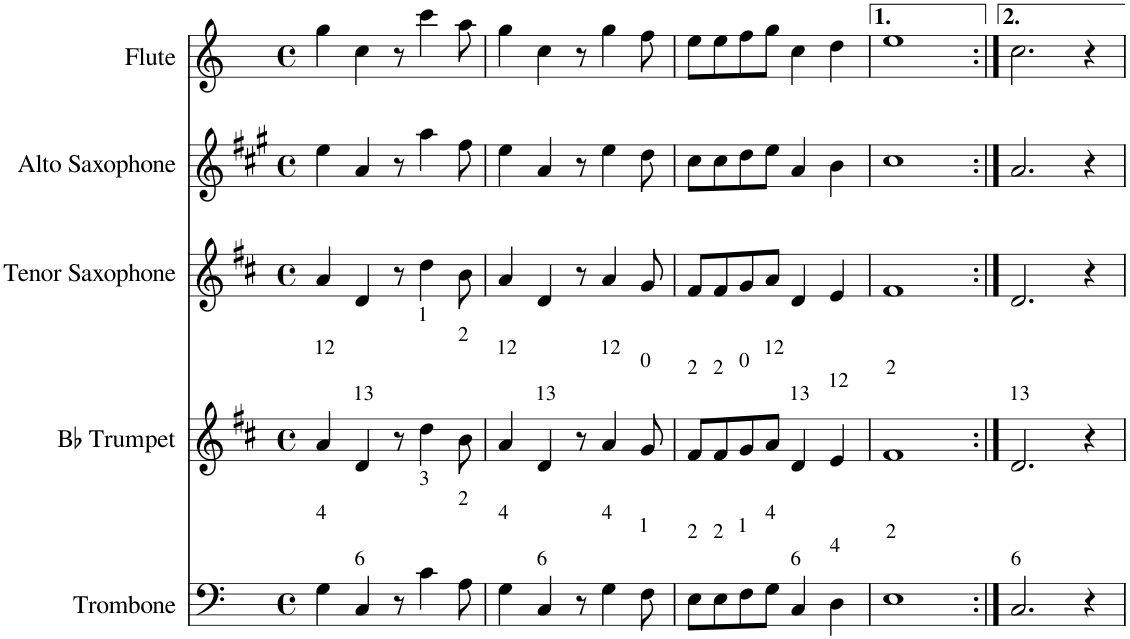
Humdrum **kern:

**kern	**kern	**kern	**kern	**kern
*part5	*part4	*part3	*part2	*part1
*staff5	*staff4	*staff3	*staff2	*staff1
*I"Trombone	*I"Bb Trumpet	*I"Tenor Saxophone	*I"Alto Saxophone	*I"Flute
*I'Tbn.	*I'Bb Tpt.	*I'T. Sax.	*I'A. Sax.	*I'Fl.
*clefF4	*clefG2	*clefG2	*clefG2	*clefG2
*	*Trd1c2	*Trd8c14	*Trd5c9	*
*k[]	*k[f#c#]	*k[f#c#]	*k[f#c#g#]	*k[]
*M4/4	*M4/4	*M4/4	*M4/4	*M4/4
*met(c)	*met(c)	*met(c)	*met(c)	*met(c)
=1	=1	=1	=1	=1
!	!LO:TX:a:t=12	!	!	!
!LO:TX:a:t=4	!	!	!	!
4G\	4a/	4a/	4ee\	4gg\
!	!LO:TX:a:t=13	!	!	!
!LO:TX:a:t=6	!	!	!	!
4C/	4d/	4d/	4a/	4cc\
8r	8r	8r	8r	8r
!	!LO:TX:a:t=1	!	!	!
!LO:TX:a:t=3	!	!	!	!
4c\	4dd\	4dd\	4aa\	4ccc\
!	!LO:TX:a:t=2	!	!	!
!LO:TX:a:t=2	!	!	!	!
8A\	8b\	8b\	8ff#\	8aa\
=2	=2	=2	=2	=2
!	!LO:TX:a:t=12	!	!	!
!LO:TX:a:t=4	!	!	!	!
4G\	4a/	4a/	4ee\	4gg\
!	!LO:TX:a:t=13	!	!	!
!LO:TX:a:t=6	!	!	!	!
4C/	4d/	4d/	4a/	4cc\
8r	8r	8r	8r	8r
!	!LO:TX:a:t=12	!	!	!
!LO:TX:a:t=4	!	!	!	!
4G\	4a/	4a/	4ee\	4gg\
!	!LO:TX:a:t=0	!	!	!
!LO:TX:a:t=1	!	!	!	!
8F\	8g/	8g/	8dd\	8ff\
=3	=3	=3	=3	=3
!	!LO:TX:a:t=2	!	!	!
!LO:TX:a:t=2	!	!	!	!
8E\L	8f#/L	8f#/L	8cc#\L	8ee\L
!	!LO:TX:a:t=2	!	!	!
!LO:TX:a:t=2	!	!	!	!
8E\	8f#/	8f#/	8cc#\	8ee\
!	!LO:TX:a:t=0	!	!	!
!LO:TX:a:t=1	!	!	!	!
8F\	8g/	8g/	8dd\	8ff\
!	!LO:TX:a:t=12	!	!	!
!LO:TX:a:t=4	!	!	!	!
8G\J	8a/J	8a/J	8ee\J	8gg\J
!	!LO:TX:a:t=13	!	!	!
!LO:TX:a:t=6	!	!	!	!
4C/	4d/	4d/	4a/	4cc\
!	!LO:TX:a:t=12	!	!	!
!LO:TX:a:t=4	!	!	!	!
4D\	4e/	4e/	4b\	4dd\
=4	=4	=4	=4	=4
!	!LO:TX:a:t=2	!	!	!
!LO:TX:a:t=2	!	!	!	!
1E	1f#	1f#	1cc#	1ee
=5:|!	=5:|!	=5:|!	=5:|!	=5:|!
!	!LO:TX:a:t=13	!	!	!
!LO:TX:a:t=6	!	!	!	!
2.C/	2.d/	2.d/	2.a/	2.cc\
4r	4r	4r	4r	4r
=	=	=	=	=
*-	*-	*-	*-	*-
